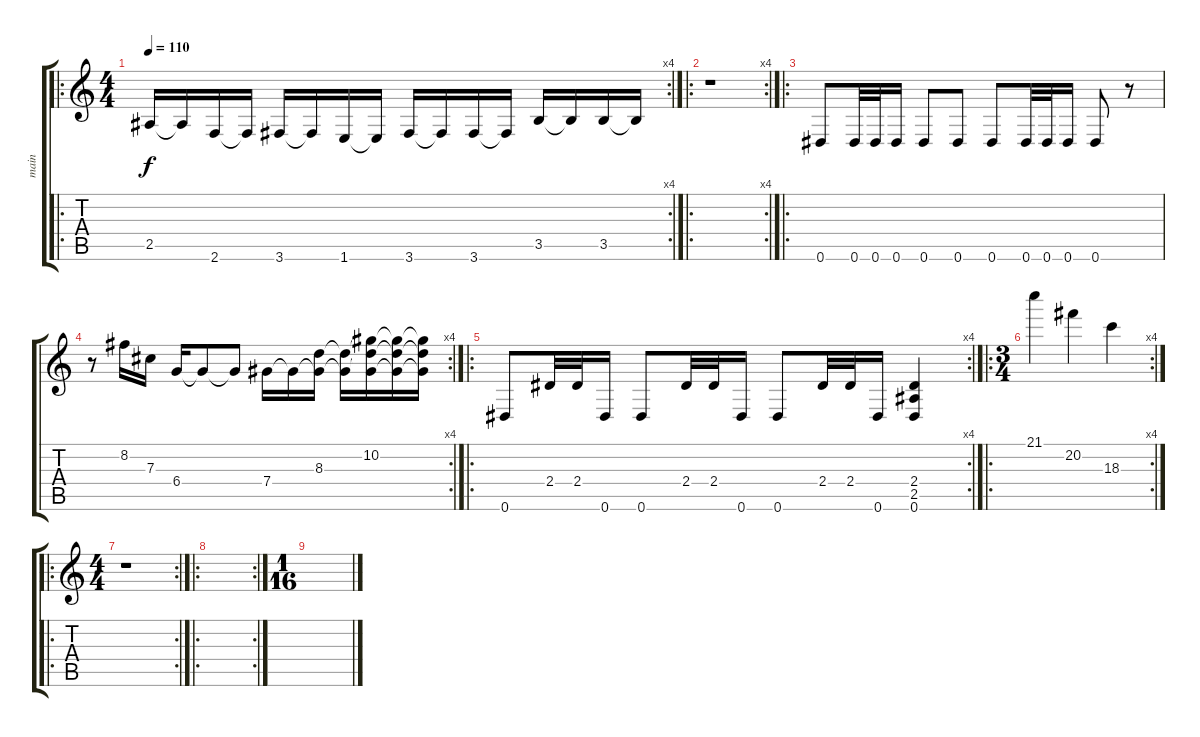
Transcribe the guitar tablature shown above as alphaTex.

\track ("main" "main") {instrument distortionguitar}
\staff {score tabs}
\tuning (Eb4 Bb3 Gb3 Db3 Ab2 Eb2) {hide}
\ro
\rc 4
\ts (4 4)
\tempo 110
\clef g2
\ks c
2.5.16{dy f instrument distortionguitar} 2.5{t}.16 2.6.16 2.6{t}.16 3.6.16 3.6{t}.16 1.6.16 1.6{t}.16 3.6.16 3.6{t}.16 3.6.16 3.6{t}.16 3.5.16 3.5{t}.16 3.5.16 3.5{t}.16 |
\ro
\rc 4
r.1 |
\ro
0.6.8{instrument distortionguitar} 0.6.32 0.6.32 0.6.16 0.6.8 0.6.8 0.6.8 0.6.32 0.6.32 0.6.16 0.6.8 r.8 |
\rc 4
r.8 8.2.16{instrument overdrivenguitar} 7.3.16 6.4.16 6.4{t}.8 6.4{t}.8 7.4.16 7.4{t}.16 (8.3 7.4{t}).16 (8.3{t} 7.4{t}).16 (10.2 8.3{t} 7.4{t}).16 (10.2{t} 8.3{t} 7.4{t}).16 (10.2{t} 8.3{t} 7.4{t}).16 |
\ro
\rc 4
0.6.8{instrument distortionguitar} 2.4.32 2.4.32 0.6.16 0.6.8 2.4.32 2.4.32 0.6.16 0.6.8 2.4.32 2.4.32 0.6.16 (2.4 2.5 0.6).4 |
\ro
\rc 4
\ts (3 4)
21.1.4 20.2.4 18.3.4 |
\ro
\rc 2
\ts (4 4)
r.1 |
\ro
\rc 2
|
\ts (1 16)
